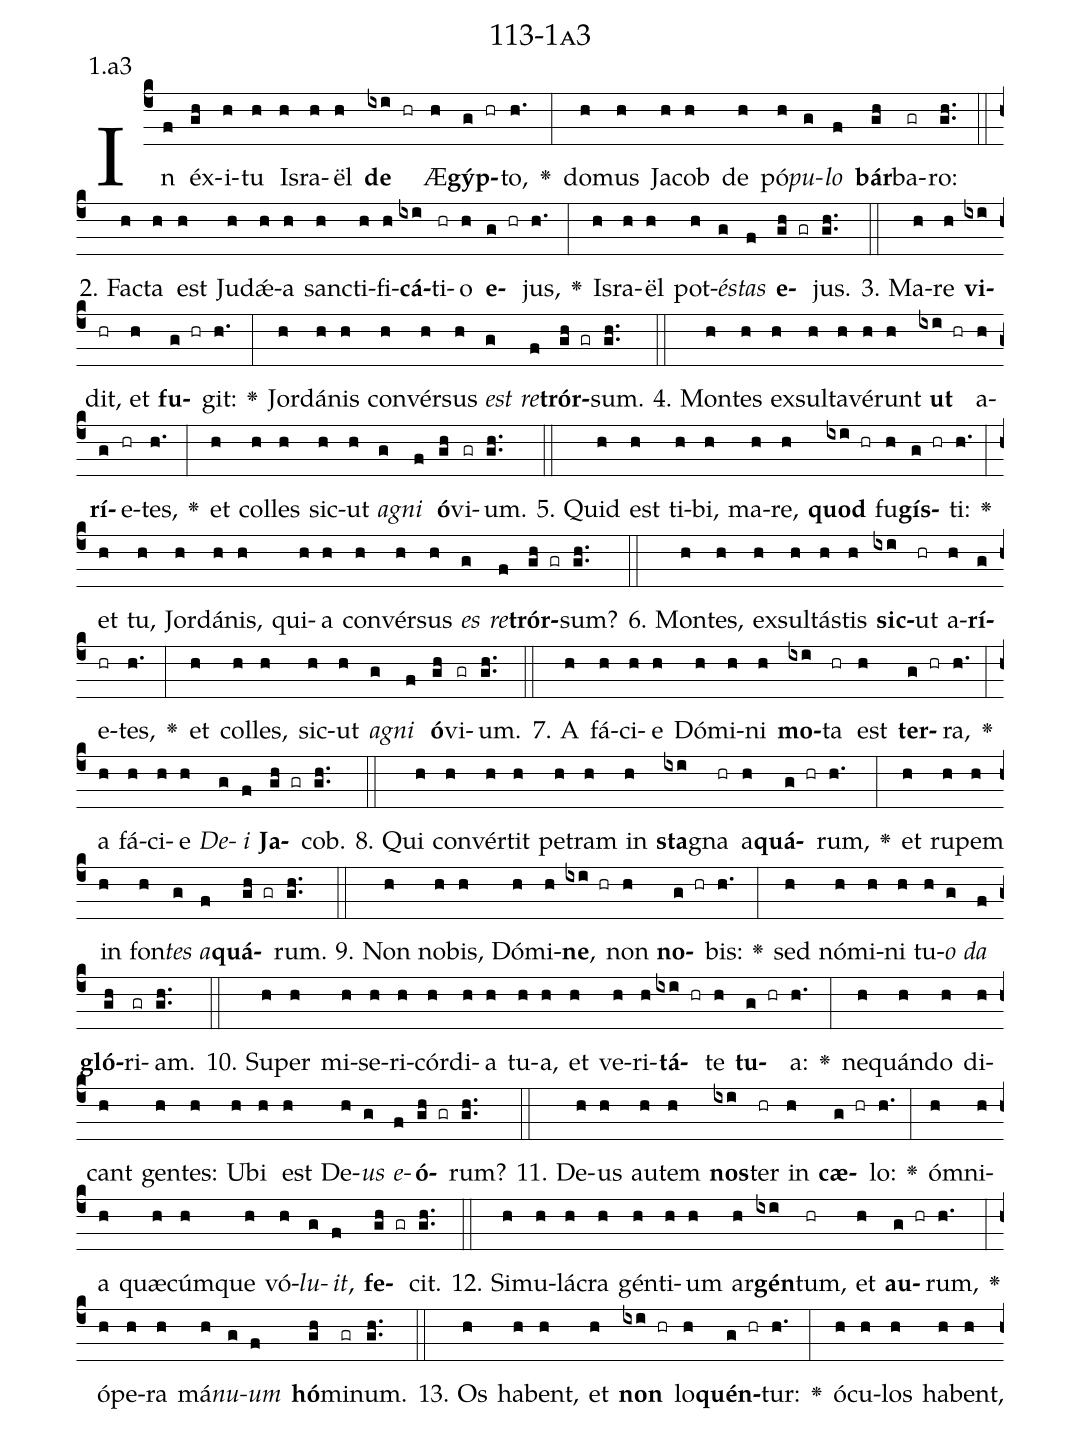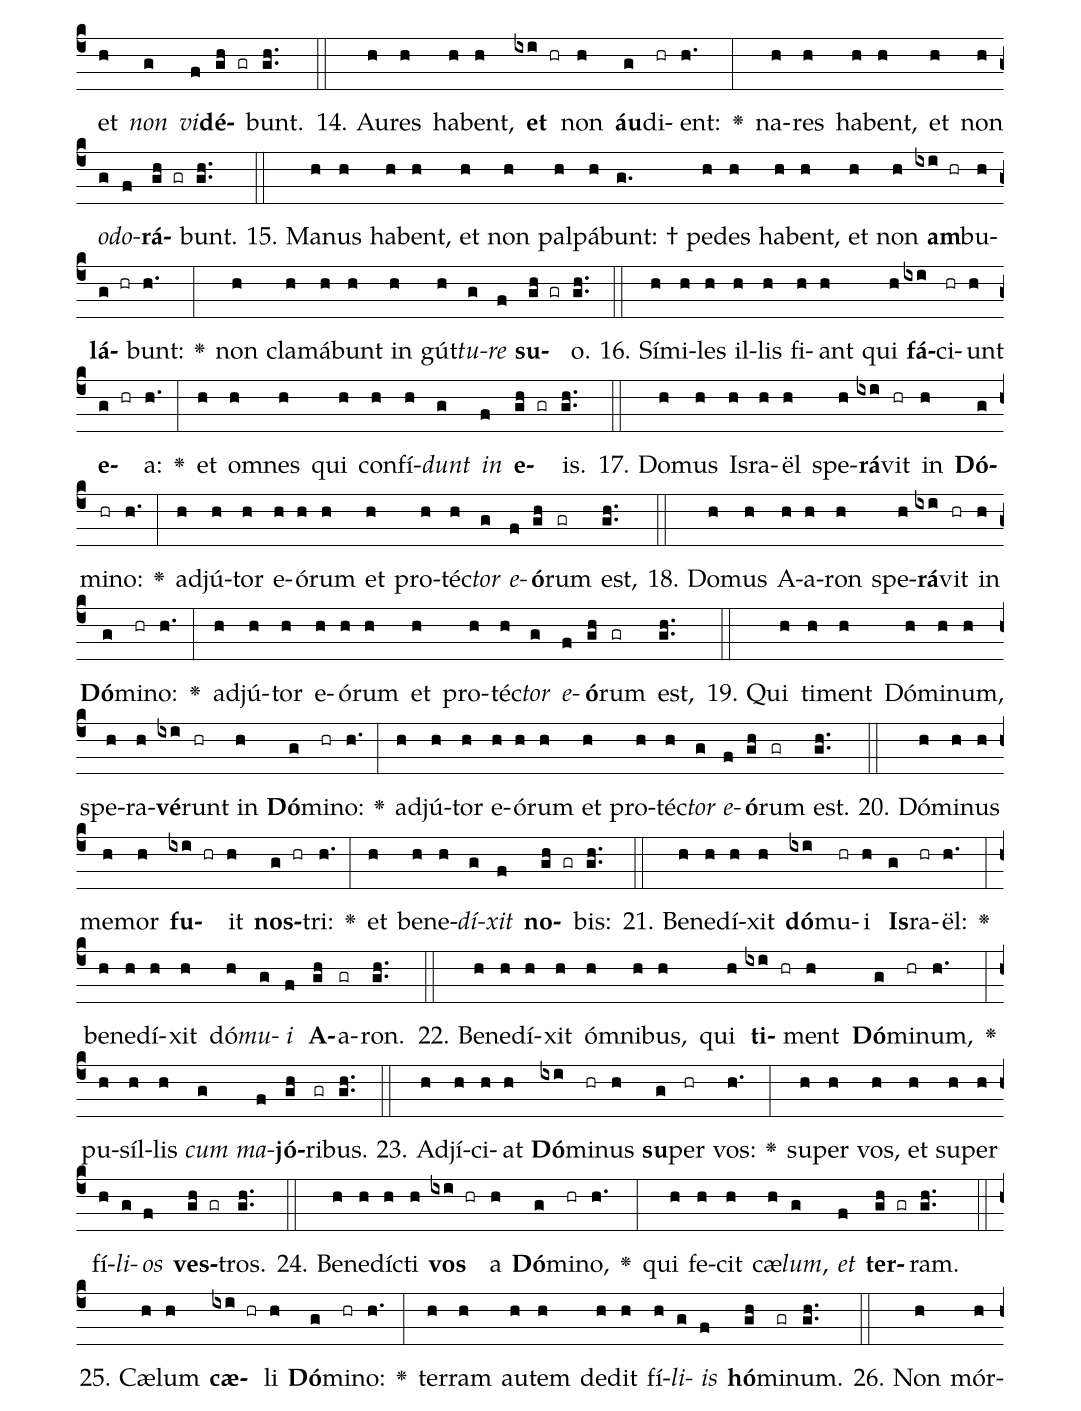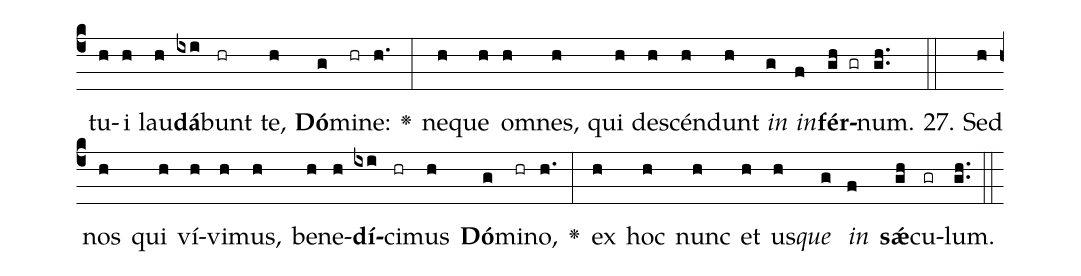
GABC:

name: 113-1a3;
annotation: 1.a3;
%%
(c4)In(f) éx(gh)i(h)tu(h) Is(h)ra(h)ël(h) <b>de</b>(ixi hr) Æ(h)<b>gýp</b>(g hr)to,(h.) <v>\greheightstar</v>(:) do(h)mus(h) Ja(h)cob(h) de(h) pó(h)<i>pu</i>(g)<i>lo</i>(f) <b>bár</b>(gh)ba(gr)ro:(gh..) (::)
2. Fac(h)ta(h) est(h) Ju(h)dǽ(h)a(h) sanc(h)ti(h)fi(h)<b>cá</b>(ixi)ti(hr)o(h) <b>e</b>(g hr)jus,(h.) <v>\greheightstar</v>(:) Is(h)ra(h)ël(h) pot(h)<i>és</i>(g)<i>tas</i>(f) <b>e</b>(gh gr)jus.(gh..) (::)
3. Ma(h)re(h) <b>vi</b>(ixi)dit,(hr) et(h) <b>fu</b>(g hr)git:(h.) <v>\greheightstar</v>(:) Jor(h)dá(h)nis(h) con(h)vér(h)sus(h) <i>est</i>(g) <i>re</i>(f)<b>trór</b>(gh gr)sum.(gh..) (::)
4. Mon(h)tes(h) ex(h)sul(h)ta(h)vé(h)runt(h) <b>ut</b>(ixi hr) a(h)<b>rí</b>(g)e(hr)tes,(h.) <v>\greheightstar</v>(:) et(h) col(h)les(h) sic(h)ut(h) <i>a</i>(g)<i>gni</i>(f) <b>ó</b>(gh)vi(gr)um.(gh..) (::)
5. Quid(h) est(h) ti(h)bi,(h) ma(h)re,(h) <b>quod</b>(ixi hr) fu(h)<b>gís</b>(g hr)ti:(h.) <v>\greheightstar</v>(:) et(h) tu,(h) Jor(h)dá(h)nis,(h) qui(h)a(h) con(h)vér(h)sus(h) <i>es</i>(g) <i>re</i>(f)<b>trór</b>(gh gr)sum?(gh..) (::)
6. Mon(h)tes,(h) ex(h)sul(h)tás(h)tis(h) <b>sic</b>(ixi)ut(hr) a(h)<b>rí</b>(g)e(hr)tes,(h.) <v>\greheightstar</v>(:) et(h) col(h)les,(h) sic(h)ut(h) <i>a</i>(g)<i>gni</i>(f) <b>ó</b>(gh)vi(gr)um.(gh..) (::)
7. A(h) fá(h)ci(h)e(h) Dó(h)mi(h)ni(h) <b>mo</b>(ixi)ta(hr) est(h) <b>ter</b>(g hr)ra,(h.) <v>\greheightstar</v>(:) a(h) fá(h)ci(h)e(h) <i>De</i>(g)<i>i</i>(f) <b>Ja</b>(gh gr)cob.(gh..) (::)
8. Qui(h) con(h)vér(h)tit(h) pe(h)tram(h) in(h) <b>sta</b>(ixi)gna(hr) a(h)<b>quá</b>(g hr)rum,(h.) <v>\greheightstar</v>(:) et(h) ru(h)pem(h) in(h) fon(h)<i>tes</i>(g) <i>a</i>(f)<b>quá</b>(gh gr)rum.(gh..) (::)
9. Non(h) no(h)bis,(h) Dó(h)mi(h)<b>ne</b>,(ixi hr) non(h) <b>no</b>(g hr)bis:(h.) <v>\greheightstar</v>(:) sed(h) nó(h)mi(h)ni(h) tu(h)<i>o</i>(g) <i>da</i>(f) <b>gló</b>(gh)ri(gr)am.(gh..) (::)
10. Su(h)per(h) mi(h)se(h)ri(h)cór(h)di(h)a(h) tu(h)a,(h) et(h) ve(h)ri(h)<b>tá</b>(ixi hr)te(h) <b>tu</b>(g hr)a:(h.) <v>\greheightstar</v>(:) ne(h)quán(h)do(h) di(h)cant(h) gen(h)tes:(h) U(h)bi(h) est(h) De(h)<i>us</i>(g) <i>e</i>(f)<b>ó</b>(gh gr)rum?(gh..) (::)
11. De(h)us(h) au(h)tem(h) <b>nos</b>(ixi)ter(hr) in(h) <b>cæ</b>(g hr)lo:(h.) <v>\greheightstar</v>(:) óm(h)ni(h)a(h) quæ(h)cúm(h)que(h) vó(h)<i>lu</i>(g)<i>it</i>,(f) <b>fe</b>(gh gr)cit.(gh..) (::)
12. Si(h)mu(h)lá(h)cra(h) gén(h)ti(h)um(h) ar(h)<b>gén</b>(ixi)tum,(hr) et(h) <b>au</b>(g hr)rum,(h.) <v>\greheightstar</v>(:) ó(h)pe(h)ra(h) má(h)<i>nu</i>(g)<i>um</i>(f) <b>hó</b>(gh)mi(gr)num.(gh..) (::)
13. Os(h) ha(h)bent,(h) et(h) <b>non</b>(ixi hr) lo(h)<b>quén</b>(g hr)tur:(h.) <v>\greheightstar</v>(:) ó(h)cu(h)los(h) ha(h)bent,(h) et(h) <i>non</i>(g) <i>vi</i>(f)<b>dé</b>(gh gr)bunt.(gh..) (::)
14. Au(h)res(h) ha(h)bent,(h) <b>et</b>(ixi hr) non(h) <b>áu</b>(g)di(hr)ent:(h.) <v>\greheightstar</v>(:) na(h)res(h) ha(h)bent,(h) et(h) non(h) <i>o</i>(g)<i>do</i>(f)<b>rá</b>(gh gr)bunt.(gh..) (::)
15. Ma(h)nus(h) ha(h)bent,(h) et(h) non(h) pal(h)pá(h)bunt: †(g.) pe(h)des(h) ha(h)bent,(h) et(h) non(h) <b>am</b>(ixi hr)bu(h)<b>lá</b>(g hr)bunt:(h.) <v>\greheightstar</v>(:) non(h) cla(h)má(h)bunt(h) in(h) gút(h)<i>tu</i>(g)<i>re</i>(f) <b>su</b>(gh gr)o.(gh..) (::)
16. Sí(h)mi(h)les(h) il(h)lis(h) fi(h)ant(h) qui(h) <b>fá</b>(ixi)ci(hr)unt(h) <b>e</b>(g hr)a:(h.) <v>\greheightstar</v>(:) et(h) om(h)nes(h) qui(h) con(h)fí(h)<i>dunt</i>(g) <i>in</i>(f) <b>e</b>(gh gr)is.(gh..) (::)
17. Do(h)mus(h) Is(h)ra(h)ël(h) spe(h)<b>rá</b>(ixi)vit(hr) in(h) <b>Dó</b>(g)mi(hr)no:(h.) <v>\greheightstar</v>(:) ad(h)jú(h)tor(h) e(h)ó(h)rum(h) et(h) pro(h)téc(h)<i>tor</i>(g) <i>e</i>(f)<b>ó</b>(gh)rum(gr) est,(gh..) (::)
18. Do(h)mus(h) A(h)a(h)ron(h) spe(h)<b>rá</b>(ixi)vit(hr) in(h) <b>Dó</b>(g)mi(hr)no:(h.) <v>\greheightstar</v>(:) ad(h)jú(h)tor(h) e(h)ó(h)rum(h) et(h) pro(h)téc(h)<i>tor</i>(g) <i>e</i>(f)<b>ó</b>(gh)rum(gr) est,(gh..) (::)
19. Qui(h) ti(h)ment(h) Dó(h)mi(h)num,(h) spe(h)ra(h)<b>vé</b>(ixi)runt(hr) in(h) <b>Dó</b>(g)mi(hr)no:(h.) <v>\greheightstar</v>(:) ad(h)jú(h)tor(h) e(h)ó(h)rum(h) et(h) pro(h)téc(h)<i>tor</i>(g) <i>e</i>(f)<b>ó</b>(gh)rum(gr) est.(gh..) (::)
20. Dó(h)mi(h)nus(h) me(h)mor(h) <b>fu</b>(ixi hr)it(h) <b>nos</b>(g hr)tri:(h.) <v>\greheightstar</v>(:) et(h) be(h)ne(h)<i>dí</i>(g)<i>xit</i>(f) <b>no</b>(gh gr)bis:(gh..) (::)
21. Be(h)ne(h)dí(h)xit(h) <b>dó</b>(ixi)mu(hr)i(h) <b>Is</b>(g)ra(hr)ël:(h.) <v>\greheightstar</v>(:) be(h)ne(h)dí(h)xit(h) dó(h)<i>mu</i>(g)<i>i</i>(f) <b>A</b>(gh)a(gr)ron.(gh..) (::)
22. Be(h)ne(h)dí(h)xit(h) óm(h)ni(h)bus,(h) qui(h) <b>ti</b>(ixi hr)ment(h) <b>Dó</b>(g)mi(hr)num,(h.) <v>\greheightstar</v>(:) pu(h)síl(h)lis(h) <i>cum</i>(g) <i>ma</i>(f)<b>jó</b>(gh)ri(gr)bus.(gh..) (::)
23. Ad(h)jí(h)ci(h)at(h) <b>Dó</b>(ixi)mi(hr)nus(h) <b>su</b>(g)per(hr) vos:(h.) <v>\greheightstar</v>(:) su(h)per(h) vos,(h) et(h) su(h)per(h) fí(h)<i>li</i>(g)<i>os</i>(f) <b>ves</b>(gh gr)tros.(gh..) (::)
24. Be(h)ne(h)díc(h)ti(h) <b>vos</b>(ixi hr) a(h) <b>Dó</b>(g)mi(hr)no,(h.) <v>\greheightstar</v>(:) qui(h) fe(h)cit(h) cæ(h)<i>lum</i>,(g) <i>et</i>(f) <b>ter</b>(gh gr)ram.(gh..) (::)
25. Cæ(h)lum(h) <b>cæ</b>(ixi hr)li(h) <b>Dó</b>(g)mi(hr)no:(h.) <v>\greheightstar</v>(:) ter(h)ram(h) au(h)tem(h) de(h)dit(h) fí(h)<i>li</i>(g)<i>is</i>(f) <b>hó</b>(gh)mi(gr)num.(gh..) (::)
26. Non(h) mór(h)tu(h)i(h) lau(h)<b>dá</b>(ixi)bunt(hr) te,(h) <b>Dó</b>(g)mi(hr)ne:(h.) <v>\greheightstar</v>(:) ne(h)que(h) om(h)nes,(h) qui(h) de(h)scén(h)dunt(h) <i>in</i>(g) <i>in</i>(f)<b>fér</b>(gh gr)num.(gh..) (::)
27. Sed(h) nos(h) qui(h) ví(h)vi(h)mus,(h) be(h)ne(h)<b>dí</b>(ixi)ci(hr)mus(h) <b>Dó</b>(g)mi(hr)no,(h.) <v>\greheightstar</v>(:) ex(h) hoc(h) nunc(h) et(h) us(h)<i>que</i>(g) <i>in</i>(f) <b>sǽ</b>(gh)cu(gr)lum.(gh..) (::)
